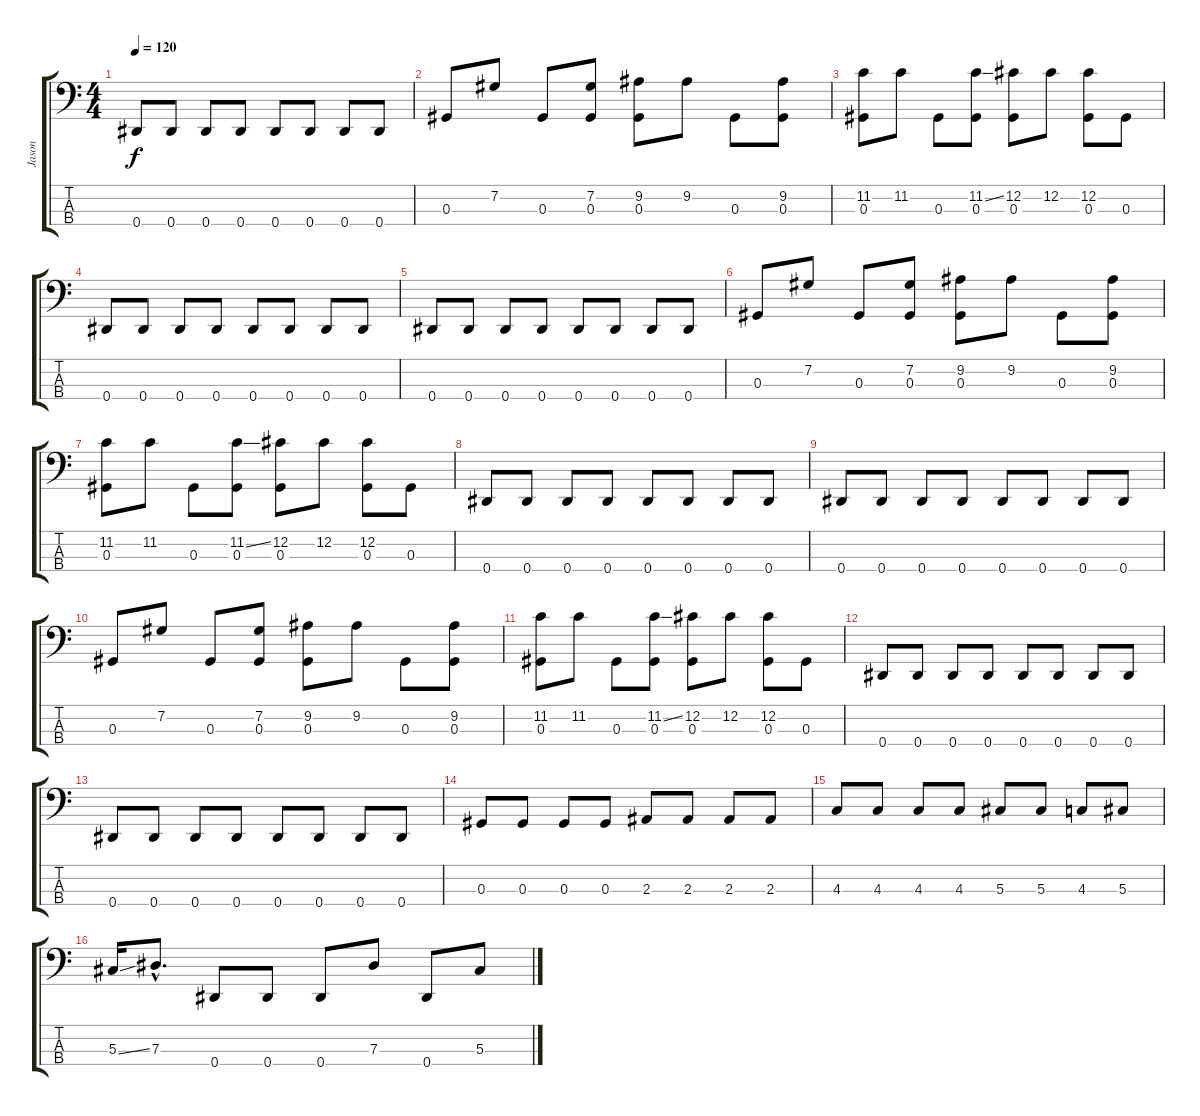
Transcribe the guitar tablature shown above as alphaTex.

\track ("Jason" "Jason") {instrument fretlessbass}
\staff {score tabs}
\tuning (Gb2 Db2 Ab1 Eb1) {hide}
\ts (4 4)
\tempo 120
\clef f4
\ks c
0.4.8{dy f} 0.4.8 0.4.8 0.4.8 0.4.8 0.4.8 0.4.8 0.4.8 |
0.3.8 7.2.8 0.3.8 (7.2 0.3).8 (9.2 0.3).8 9.2.8 0.3.8 (9.2 0.3).8 |
(11.2 0.3).8 11.2.8 0.3.8 (11.2{ss} 0.3).8 (12.2 0.3).8 12.2.8 (12.2 0.3).8 0.3.8 |
0.4.8 0.4.8 0.4.8 0.4.8 0.4.8 0.4.8 0.4.8 0.4.8 |
0.4.8 0.4.8 0.4.8 0.4.8 0.4.8 0.4.8 0.4.8 0.4.8 |
0.3.8 7.2.8 0.3.8 (7.2 0.3).8 (9.2 0.3).8 9.2.8 0.3.8 (9.2 0.3).8 |
(11.2 0.3).8 11.2.8 0.3.8 (11.2{ss} 0.3).8 (12.2 0.3).8 12.2.8 (12.2 0.3).8 0.3.8 |
0.4.8 0.4.8 0.4.8 0.4.8 0.4.8 0.4.8 0.4.8 0.4.8 |
0.4.8 0.4.8 0.4.8 0.4.8 0.4.8 0.4.8 0.4.8 0.4.8 |
0.3.8 7.2.8 0.3.8 (7.2 0.3).8 (9.2 0.3).8 9.2.8 0.3.8 (9.2 0.3).8 |
(11.2 0.3).8 11.2.8 0.3.8 (11.2{ss} 0.3).8 (12.2 0.3).8 12.2.8 (12.2 0.3).8 0.3.8 |
0.4.8 0.4.8 0.4.8 0.4.8 0.4.8 0.4.8 0.4.8 0.4.8 |
0.4.8 0.4.8 0.4.8 0.4.8 0.4.8 0.4.8 0.4.8 0.4.8 |
0.3.8 0.3.8 0.3.8 0.3.8 2.3.8 2.3.8 2.3.8 2.3.8 |
4.3.8 4.3.8 4.3.8 4.3.8 5.3.8 5.3.8 4.3.8 5.3.8 |
5.3{ss}.16 7.3{hac}.8{d} 0.4.8 0.4.8 0.4.8 7.3.8 0.4.8 5.3.8
